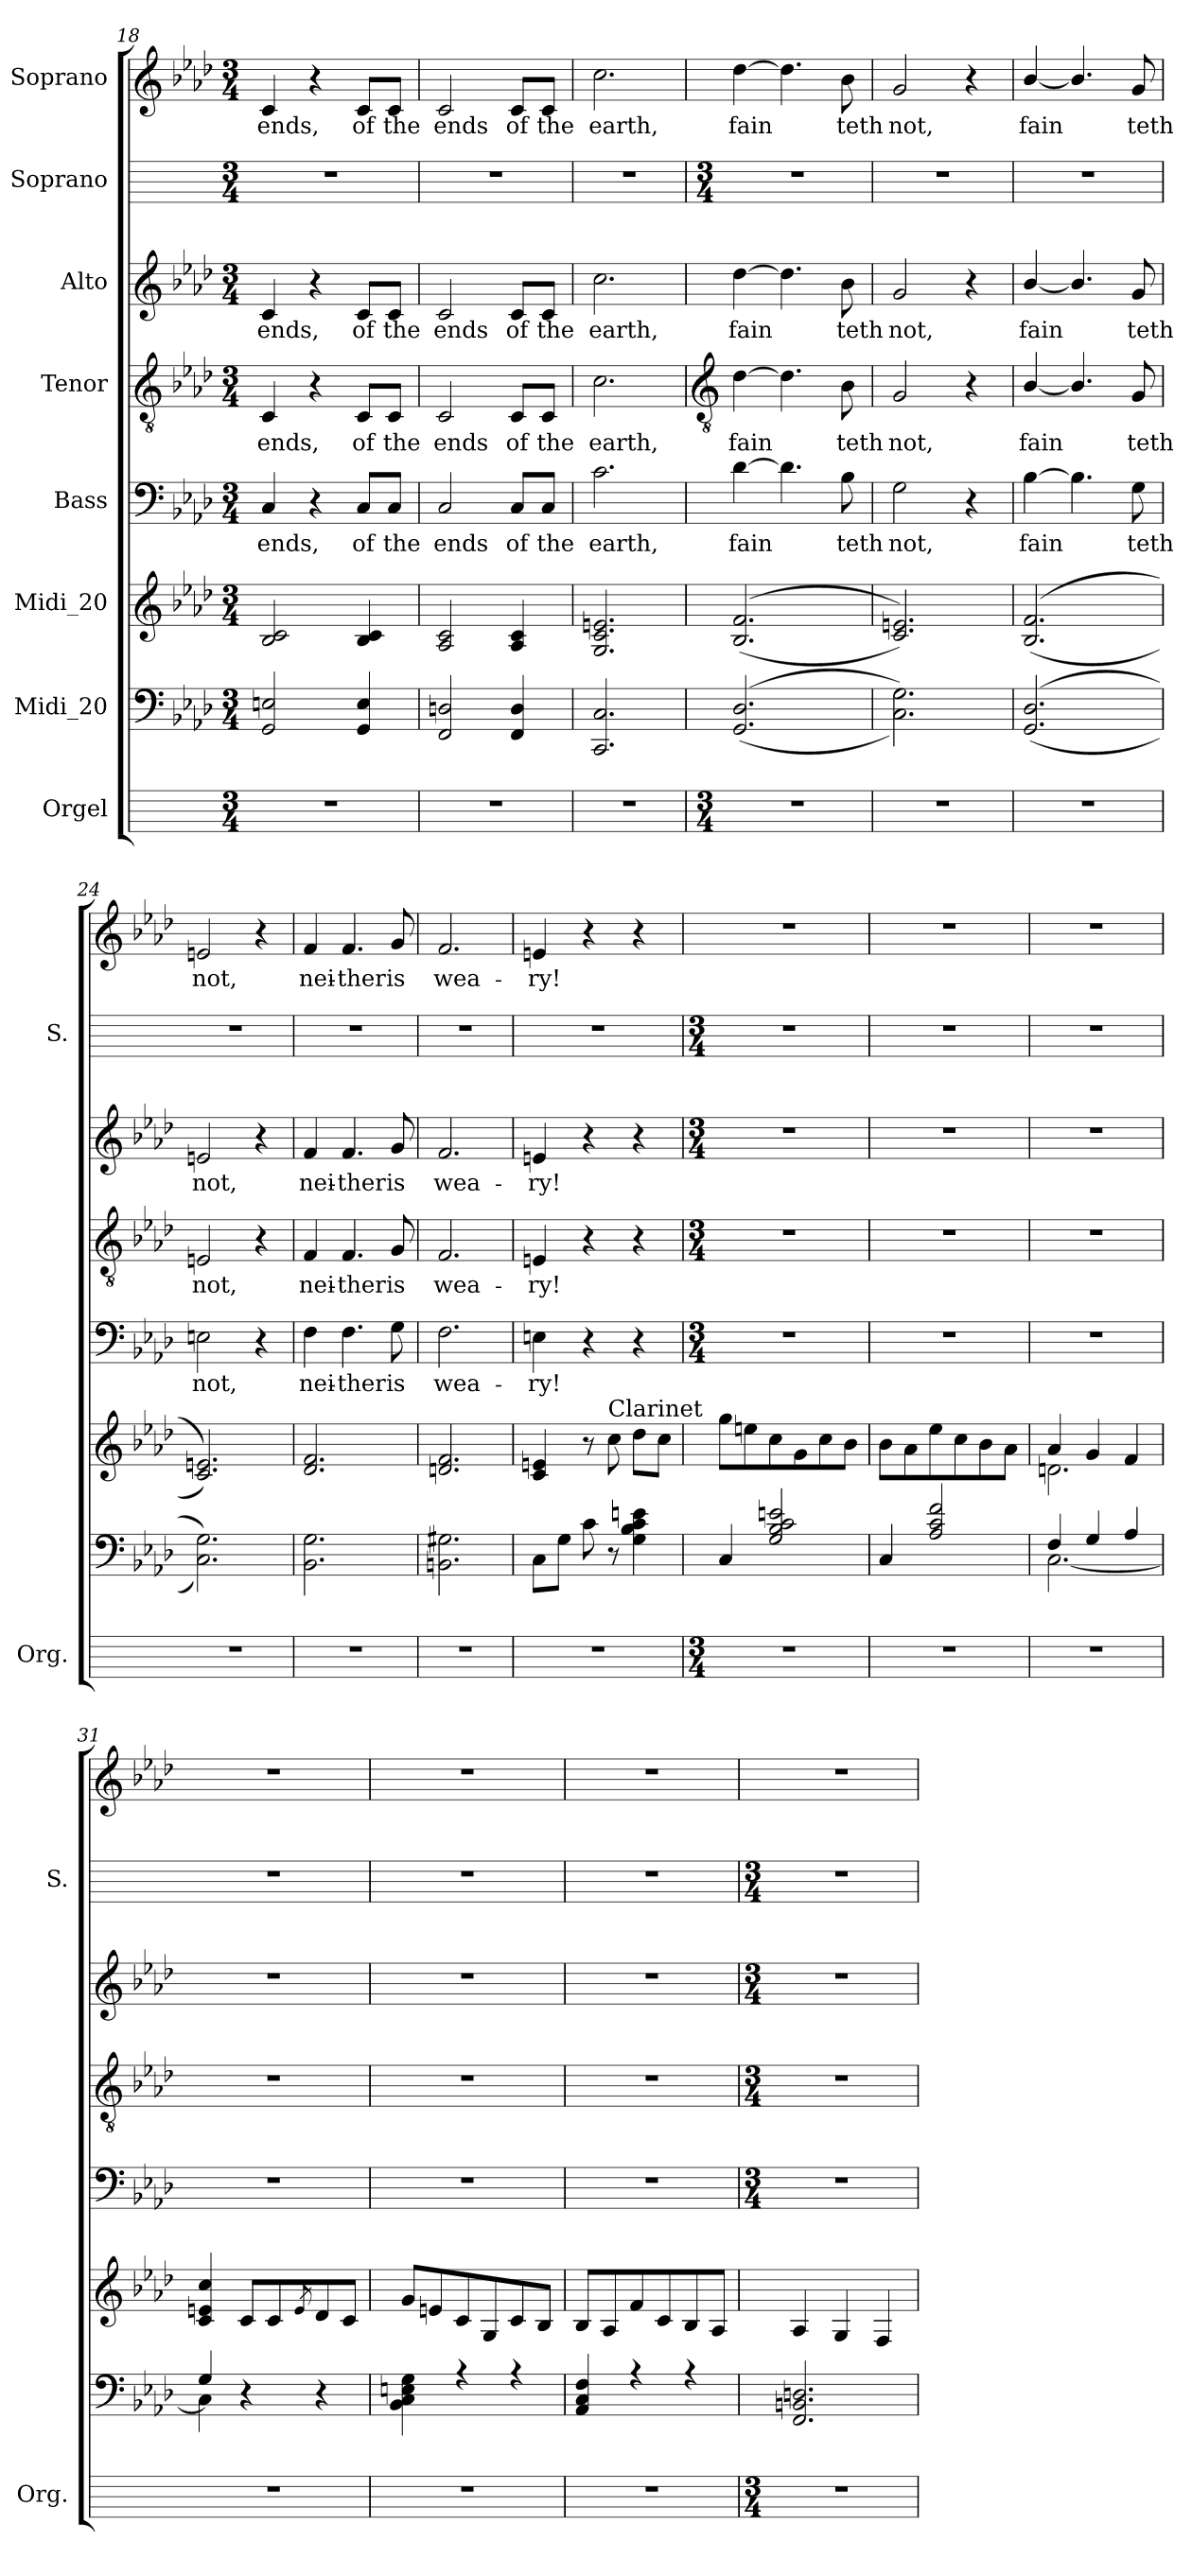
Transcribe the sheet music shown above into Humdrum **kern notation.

**kern	**kern	**kern	**kern	**text	**kern	**text	**kern	**text	**kern	**kern	**text
*part8	*part7	*part6	*part5	*part5	*part4	*part4	*part3	*part3	*part2	*part1	*part1
*staff8	*staff7	*staff6	*staff5	*staff5	*staff4	*staff4	*staff3	*staff3	*staff2	*staff1	*staff1
*I"Orgel	*I"Midi_20	*I"Midi_20	*I"Bass	*	*I"Tenor	*	*I"Alto	*	*I"Soprano	*I"Soprano	*
*I'Org.	*	*	*	*	*	*	*	*	*I'S.	*	*
*	*clefF4	*clefG2	*clefF4	*	*clefGv2	*	*clefG2	*	*	*clefG2	*
*	*k[b-e-a-d-]	*k[b-e-a-d-]	*k[b-e-a-d-]	*	*k[b-e-a-d-]	*	*k[b-e-a-d-]	*	*	*k[b-e-a-d-]	*
*	*A-:	*A-:	*A-:	*	*A-:	*	*A-:	*	*	*A-:	*
*M3/4	*M3/4	*M3/4	*M3/4	*	*M3/4	*	*M3/4	*	*M3/4	*M3/4	*
=18	=18	=18	=18	=18	=18	=18	=18	=18	=18	=18	=18
*	*^	*	*	*	*	*	*	*	*	*	*
!	!	!	!	!	!LO:LY:b	!	!LO:LY:b	!	!LO:LY:b	!	!	!LO:LY:b
2.r	2.ryy	2GG/ 2En/	2B- 2c	4C	ends,	4C	ends,	4c	ends,	2.r	4c	ends,
.	.	.	.	4r	.	4r	.	4r	.	.	4r	.
!	!	!	!	!	!LO:LY:b	!	!LO:LY:b	!	!LO:LY:b	!	!	!LO:LY:b
.	.	4GG/ 4E/	4B- 4c	8C/L	of	8C/L	of	8c/L	of	.	8c/L	of
!	!	!	!	!	!LO:LY:b	!	!LO:LY:b	!	!LO:LY:b	!	!	!LO:LY:b
.	.	.	.	8C/J	the	8C/J	the	8c/J	the	.	8c/J	the
=19	=19	=19	=19	=19	=19	=19	=19	=19	=19	=19	=19	=19
!	!	!	!	!	!LO:LY:b	!	!LO:LY:b	!	!LO:LY:b	!	!	!LO:LY:b
2.r	2.ryy	2FF/ 2Dn/	2A- 2c	2C	ends	2C	ends	2c	ends	2.r	2c	ends
!	!	!	!	!	!LO:LY:b	!	!LO:LY:b	!	!LO:LY:b	!	!	!LO:LY:b
.	.	4FF/ 4D/	4A- 4c	8C/L	of	8C/L	of	8c/L	of	.	8c/L	of
!	!	!	!	!	!LO:LY:b	!	!LO:LY:b	!	!LO:LY:b	!	!	!LO:LY:b
.	.	.	.	8C/J	the	8C/J	the	8c/J	the	.	8c/J	the
=20	=20	=20	=20	=20	=20	=20	=20	=20	=20	=20	=20	=20
!	!	!	!	!	!LO:LY:b	!	!LO:LY:b	!	!LO:LY:b	!	!	!LO:LY:b
2.r	2.ryy	2.CC/ 2.C/	2.G 2.c 2.en	2.c	earth,	2.c	earth,	2.cc	earth,	2.r	2.cc	earth,
*	*v	*v	*	*	*	*	*	*	*	*	*	*
!!LO:LB:g=z
=21	=21	=21	=21	=21	=21	=21	=21	=21	=21	=21	=21
*	*	*	*	*	*clefGv2	*	*	*	*	*	*
*M3/4	*	*	*	*	*	*	*	*	*M3/4	*	*
*	*^	*	*	*	*	*	*	*	*	*	*
!	!	!	!	!	!LO:LY:b	!	!LO:LY:b	!	!LO:LY:b	!	!	!LO:LY:b
*	*v	*v	*	*	*	*	*	*	*	*	*	*
2.r	(<(>2.GG 2.D-	(<(>2.B- 2.f	[4d-	fain	[4d-	fain	[4dd-	fain	2.r	[4dd-	fain
.	.	.	4.d-]	.	4.d-]	.	4.dd-]	.	.	4.dd-]	.
!	!	!	!	!LO:LY:b	!	!LO:LY:b	!	!LO:LY:b	!	!	!LO:LY:b
.	.	.	8B-	teth	8B-	teth	8b-	teth	.	8b-	teth
=22	=22	=22	=22	=22	=22	=22	=22	=22	=22	=22	=22
!	!	!	!	!LO:LY:b	!	!LO:LY:b	!	!LO:LY:b	!	!	!LO:LY:b
2.r	2.C 2.G))	2.c 2.en))	2G	not,	2G	not,	2g	not,	2.r	2g	not,
.	.	.	4r	.	4r	.	4r	.	.	4r	.
=23	=23	=23	=23	=23	=23	=23	=23	=23	=23	=23	=23
!	!	!	!	!LO:LY:b	!	!LO:LY:b	!	!LO:LY:b	!	!	!LO:LY:b
2.r	(<(>2.GG 2.D-	(<(>2.B- 2.f	[4B-	fain	[4B-/	fain	[4b-/	fain	2.r	[4b-/	fain
.	.	.	4.B-]	.	4.B-/]	.	4.b-/]	.	.	4.b-/]	.
!	!	!	!	!LO:LY:b	!	!LO:LY:b	!	!LO:LY:b	!	!	!LO:LY:b
.	.	.	8G	teth	8G	teth	8g	teth	.	8g	teth
=24	=24	=24	=24	=24	=24	=24	=24	=24	=24	=24	=24
!	!	!	!	!LO:LY:b	!	!LO:LY:b	!	!LO:LY:b	!	!	!LO:LY:b
2.r	2.C 2.G))	2.c 2.en))	2En	not,	2En	not,	2en	not,	2.r	2en	not,
.	.	.	4r	.	4r	.	4r	.	.	4r	.
=25	=25	=25	=25	=25	=25	=25	=25	=25	=25	=25	=25
!	!	!	!	!LO:LY:b	!	!LO:LY:b	!	!LO:LY:b	!	!	!LO:LY:b
2.r	2.BB- 2.G	2.d- 2.f	4F	nei-	4F	nei-	4f	nei-	2.r	4f	nei-
!	!	!	!	!LO:LY:b	!	!LO:LY:b	!	!LO:LY:b	!	!	!LO:LY:b
.	.	.	4.F	-ther	4.F	-ther	4.f	-ther	.	4.f	-ther
!	!	!	!	!LO:LY:b	!	!LO:LY:b	!	!LO:LY:b	!	!	!LO:LY:b
.	.	.	8G	is	8G	is	8g	is	.	8g	is
=26	=26	=26	=26	=26	=26	=26	=26	=26	=26	=26	=26
!	!	!	!	!LO:LY:b	!	!LO:LY:b	!	!LO:LY:b	!	!	!LO:LY:b
2.r	2.BBn 2.G#X	2.dn 2.f	2.F	wea-	2.F	wea-	2.f	wea-	2.r	2.f	wea-
=27	=27	=27	=27	=27	=27	=27	=27	=27	=27	=27	=27
!	!	!	!	!LO:LY:b	!	!LO:LY:b	!	!LO:LY:b	!	!	!LO:LY:b
2.r	8CL	4c 4en	4En	-ry!	4En	-ry!	4en	-ry!	2.r	4en	-ry!
.	8GJ	.	.	.	.	.	.	.	.	.	.
.	8c	8r	4r	.	4r	.	4r	.	.	4r	.
!	!	!LO:TX:a:t=Clarinet	!	!	!	!	!	!	!	!	!
.	8r	8cc	.	.	.	.	.	.	.	.	.
.	4G 4B- 4c 4en	8dd-L	4r	.	4r	.	4r	.	.	4r	.
.	.	8ccJ	.	.	.	.	.	.	.	.	.
!!LO:LB:g=z
=28	=28	=28	=28	=28	=28	=28	=28	=28	=28	=28	=28
*M3/4	*	*	*M3/4	*	*M3/4	*	*M3/4	*	*M3/4	*	*
*	*^	*^	*	*	*	*	*	*	*	*	*
!	!	!	!	!	!	!	!	!	!	!	!	!LO:N:vis=1	!
2.r	4C/	2.ryy	8gg\L	2.ryy	2.r	.	2.r	.	2.r	.	2.r	2.r	.
.	.	.	8een\	.	.	.	.	.	.	.	.	.	.
.	2G/ 2B-/ 2c/ 2en/	.	8cc\	.	.	.	.	.	.	.	.	.	.
.	.	.	8g\	.	.	.	.	.	.	.	.	.	.
.	.	.	8cc\	.	.	.	.	.	.	.	.	.	.
.	.	.	8b-\J	.	.	.	.	.	.	.	.	.	.
=29	=29	=29	=29	=29	=29	=29	=29	=29	=29	=29	=29	=29	=29
!	!	!	!	!	!	!	!	!	!	!	!	!LO:N:vis=1	!
2.r	4C/	2.ryy	8b-\L	2.ryy	2.r	.	2.r	.	2.r	.	2.r	2.r	.
.	.	.	8a-\	.	.	.	.	.	.	.	.	.	.
.	2A-/ 2c/ 2f/	.	8ee-\	.	.	.	.	.	.	.	.	.	.
.	.	.	8cc\	.	.	.	.	.	.	.	.	.	.
.	.	.	8b-\	.	.	.	.	.	.	.	.	.	.
.	.	.	8a-\J	.	.	.	.	.	.	.	.	.	.
=30	=30	=30	=30	=30	=30	=30	=30	=30	=30	=30	=30	=30	=30
!	!	!	!	!	!	!	!	!	!	!	!	!LO:N:vis=1	!
2.r	4F/	[2.C\	4a-/	(<2.dn\	2.r	.	2.r	.	2.r	.	2.r	2.r	.
.	4G/	.	4g/	.	.	.	.	.	.	.	.	.	.
.	4A-/	.	4f/	.	.	.	.	.	.	.	.	.	.
=31	=31	=31	=31	=31	=31	=31	=31	=31	=31	=31	=31	=31	=31
!	!	!	!	!	!	!	!	!	!	!	!	!LO:N:vis=1	!
2.r	4G/	4C\]	4c/ 4en/ 4cc/	2ryy)	2.r	.	2.r	.	2.r	.	2.r	2.r	.
.	4r	2ryy	8c/L	.	.	.	.	.	.	.	.	.	.
.	.	.	8c/	.	.	.	.	.	.	.	.	.	.
.	.	.	8qqe-X/yy	8qe-/	.	.	.	.	.	.	.	.	.
.	4r	.	8d-/	4ryy	.	.	.	.	.	.	.	.	.
.	.	.	8c/J	.	.	.	.	.	.	.	.	.	.
=32	=32	=32	=32	=32	=32	=32	=32	=32	=32	=32	=32	=32	=32
!	!	!	!	!	!	!	!	!	!	!	!	!LO:N:vis=1	!
2.r	4BB-\ 4C\ 4En\ 4G\	2.ryy	8g/L	2.ryy	2.r	.	2.r	.	2.r	.	2.r	2.r	.
.	.	.	8en/	.	.	.	.	.	.	.	.	.	.
.	4r	.	8c/	.	.	.	.	.	.	.	.	.	.
.	.	.	8G/	.	.	.	.	.	.	.	.	.	.
.	4r	.	8c/	.	.	.	.	.	.	.	.	.	.
.	.	.	8B-/J	.	.	.	.	.	.	.	.	.	.
=33	=33	=33	=33	=33	=33	=33	=33	=33	=33	=33	=33	=33	=33
!	!	!	!	!	!	!	!	!	!	!	!	!LO:N:vis=1	!
2.r	4AA-/ 4C/ 4F/	2.ryy	8B-/L	2.ryy	2.r	.	2.r	.	2.r	.	2.r	2.r	.
.	.	.	8A-/	.	.	.	.	.	.	.	.	.	.
.	4r	.	8f/	.	.	.	.	.	.	.	.	.	.
.	.	.	8c/	.	.	.	.	.	.	.	.	.	.
.	4r	.	8B-/	.	.	.	.	.	.	.	.	.	.
.	.	.	8A-/J	.	.	.	.	.	.	.	.	.	.
*	*v	*v	*	*	*	*	*	*	*	*	*	*	*
*	*	*v	*v	*	*	*	*	*	*	*	*	*
!!LO:LB:g=z
=34	=34	=34	=34	=34	=34	=34	=34	=34	=34	=34	=34
*M3/4	*	*	*M3/4	*	*M3/4	*	*M3/4	*	*M3/4	*	*
!	!	!	!	!	!	!	!	!	!	!LO:N:vis=1	!
2.r	2.FF 2.BBn 2.Dn	4A-	2.r	.	2.r	.	2.r	.	2.r	2.r	.
.	.	4G	.	.	.	.	.	.	.	.	.
.	.	4F	.	.	.	.	.	.	.	.	.
=	=	=	=	=	=	=	=	=	=	=	=
*-	*-	*-	*-	*-	*-	*-	*-	*-	*-	*-	*-
